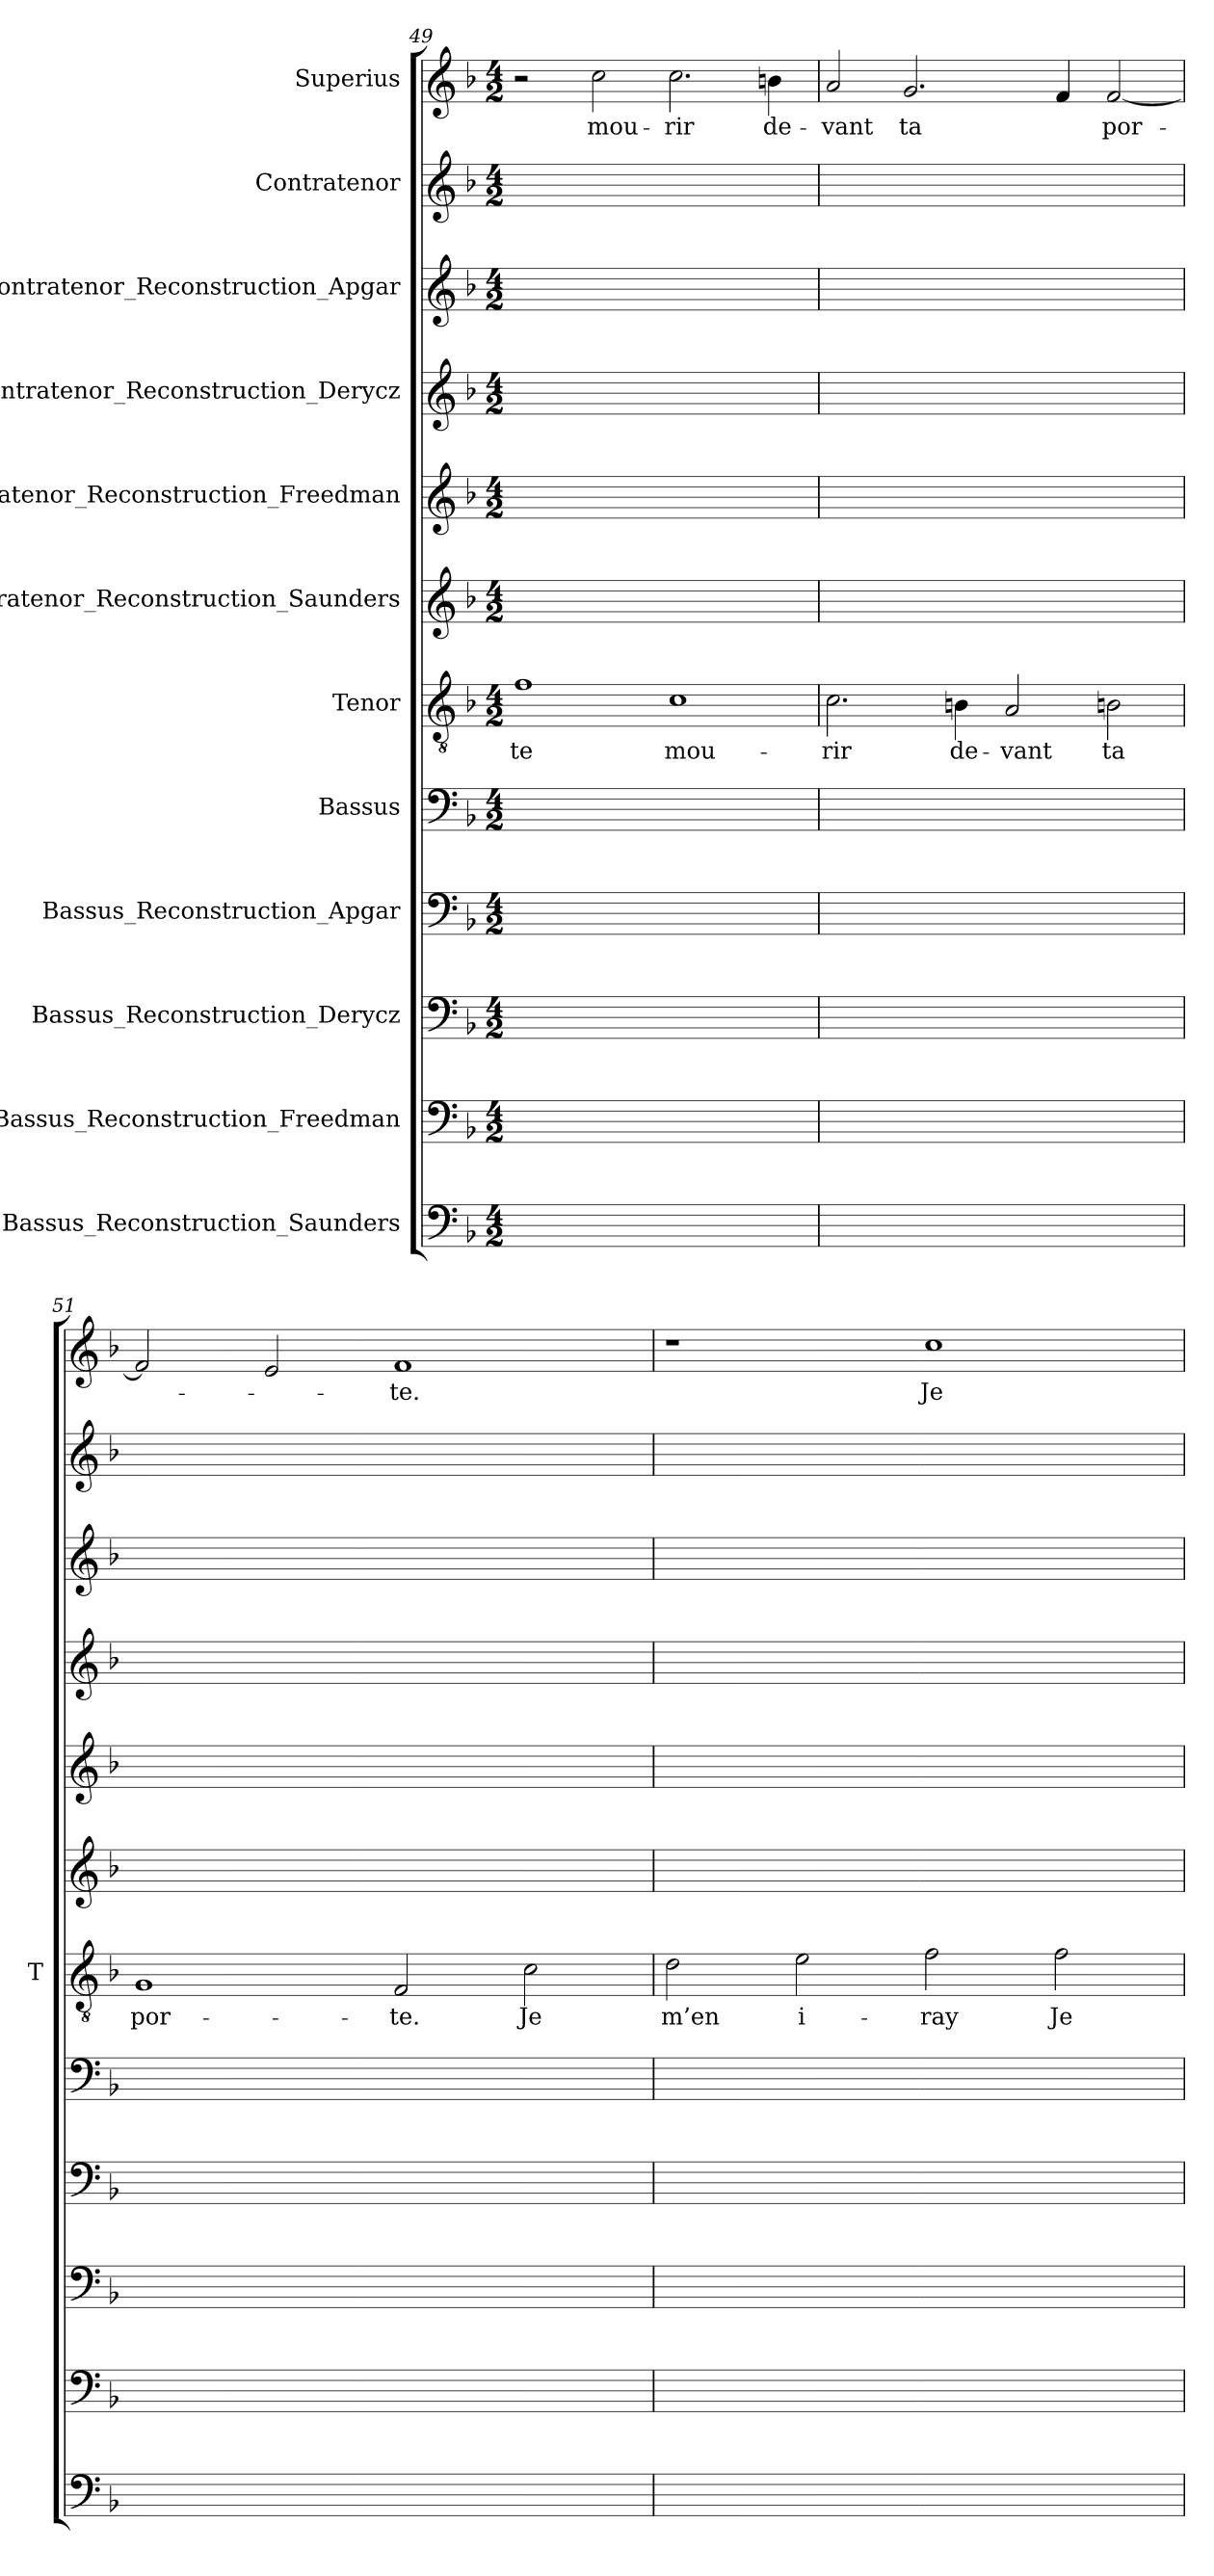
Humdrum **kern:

**kern	**kern	**kern	**kern	**kern	**kern	**text	**kern	**kern	**kern	**kern	**kern	**kern	**text
*part12	*part11	*part10	*part9	*part8	*part7	*part7	*part6	*part5	*part4	*part3	*part2	*part1	*part1
*staff12	*staff11	*staff10	*staff9	*staff8	*staff7	*staff7	*staff6	*staff5	*staff4	*staff3	*staff2	*staff1	*staff1
*I"Bassus_Reconstruction_Saunders	*I"Bassus_Reconstruction_Freedman	*I"Bassus_Reconstruction_Derycz	*I"Bassus_Reconstruction_Apgar	*I"Bassus	*I"Tenor	*	*I"Contratenor_Reconstruction_Saunders	*I"Contratenor_Reconstruction_Freedman	*I"Contratenor_Reconstruction_Derycz	*I"Contratenor_Reconstruction_Apgar	*I"Contratenor	*I"Superius	*
*	*	*	*	*	*I'T	*	*	*	*	*	*	*	*
*clefF4	*clefF4	*clefF4	*clefF4	*clefF4	*clefGv2	*	*clefG2	*clefG2	*clefG2	*clefG2	*clefG2	*clefG2	*
*k[b-]	*k[b-]	*k[b-]	*k[b-]	*k[b-]	*k[b-]	*	*k[b-]	*k[b-]	*k[b-]	*k[b-]	*k[b-]	*k[b-]	*
*M4/2	*M4/2	*M4/2	*M4/2	*M4/2	*M4/2	*	*M4/2	*M4/2	*M4/2	*M4/2	*M4/2	*M4/2	*
=49	=49	=49	=49	=49	=49	=49	=49	=49	=49	=49	=49	=49	=49
0ryy	0ryy	0ryy	0ryy	0ryy	1f	-te	0ryy	0ryy	0ryy	0ryy	0ryy	2r	.
.	.	.	.	.	.	.	.	.	.	.	.	2cc	mou-
.	.	.	.	.	1c	mou-	.	.	.	.	.	2.cc	-rir
.	.	.	.	.	.	.	.	.	.	.	.	4bn	de-
=50	=50	=50	=50	=50	=50	=50	=50	=50	=50	=50	=50	=50	=50
0ryy	0ryy	0ryy	0ryy	0ryy	2.c	-rir	0ryy	0ryy	0ryy	0ryy	0ryy	2a	-vant
.	.	.	.	.	.	.	.	.	.	.	.	2.g	-ta
.	.	.	.	.	4Bn	de-	.	.	.	.	.	.	.
.	.	.	.	.	2A	-vant	.	.	.	.	.	.	.
.	.	.	.	.	.	.	.	.	.	.	.	4f	.
.	.	.	.	.	2Bn	-ta	.	.	.	.	.	[2f	por-
=51	=51	=51	=51	=51	=51	=51	=51	=51	=51	=51	=51	=51	=51
0ryy	0ryy	0ryy	0ryy	0ryy	1G	por-	0ryy	0ryy	0ryy	0ryy	0ryy	2f]	.
.	.	.	.	.	.	.	.	.	.	.	.	2e	.
.	.	.	.	.	2F	-te.	.	.	.	.	.	1f	-te.
.	.	.	.	.	2c	-Je	.	.	.	.	.	.	.
=52	=52	=52	=52	=52	=52	=52	=52	=52	=52	=52	=52	=52	=52
0ryy	0ryy	0ryy	0ryy	0ryy	2d	-m’en	0ryy	0ryy	0ryy	0ryy	0ryy	1r	.
.	.	.	.	.	2e	i-	.	.	.	.	.	.	.
.	.	.	.	.	2f	-ray	.	.	.	.	.	1cc	-Je
.	.	.	.	.	2f	-Je	.	.	.	.	.	.	.
=	=	=	=	=	=	=	=	=	=	=	=	=	=
*-	*-	*-	*-	*-	*-	*-	*-	*-	*-	*-	*-	*-	*-
